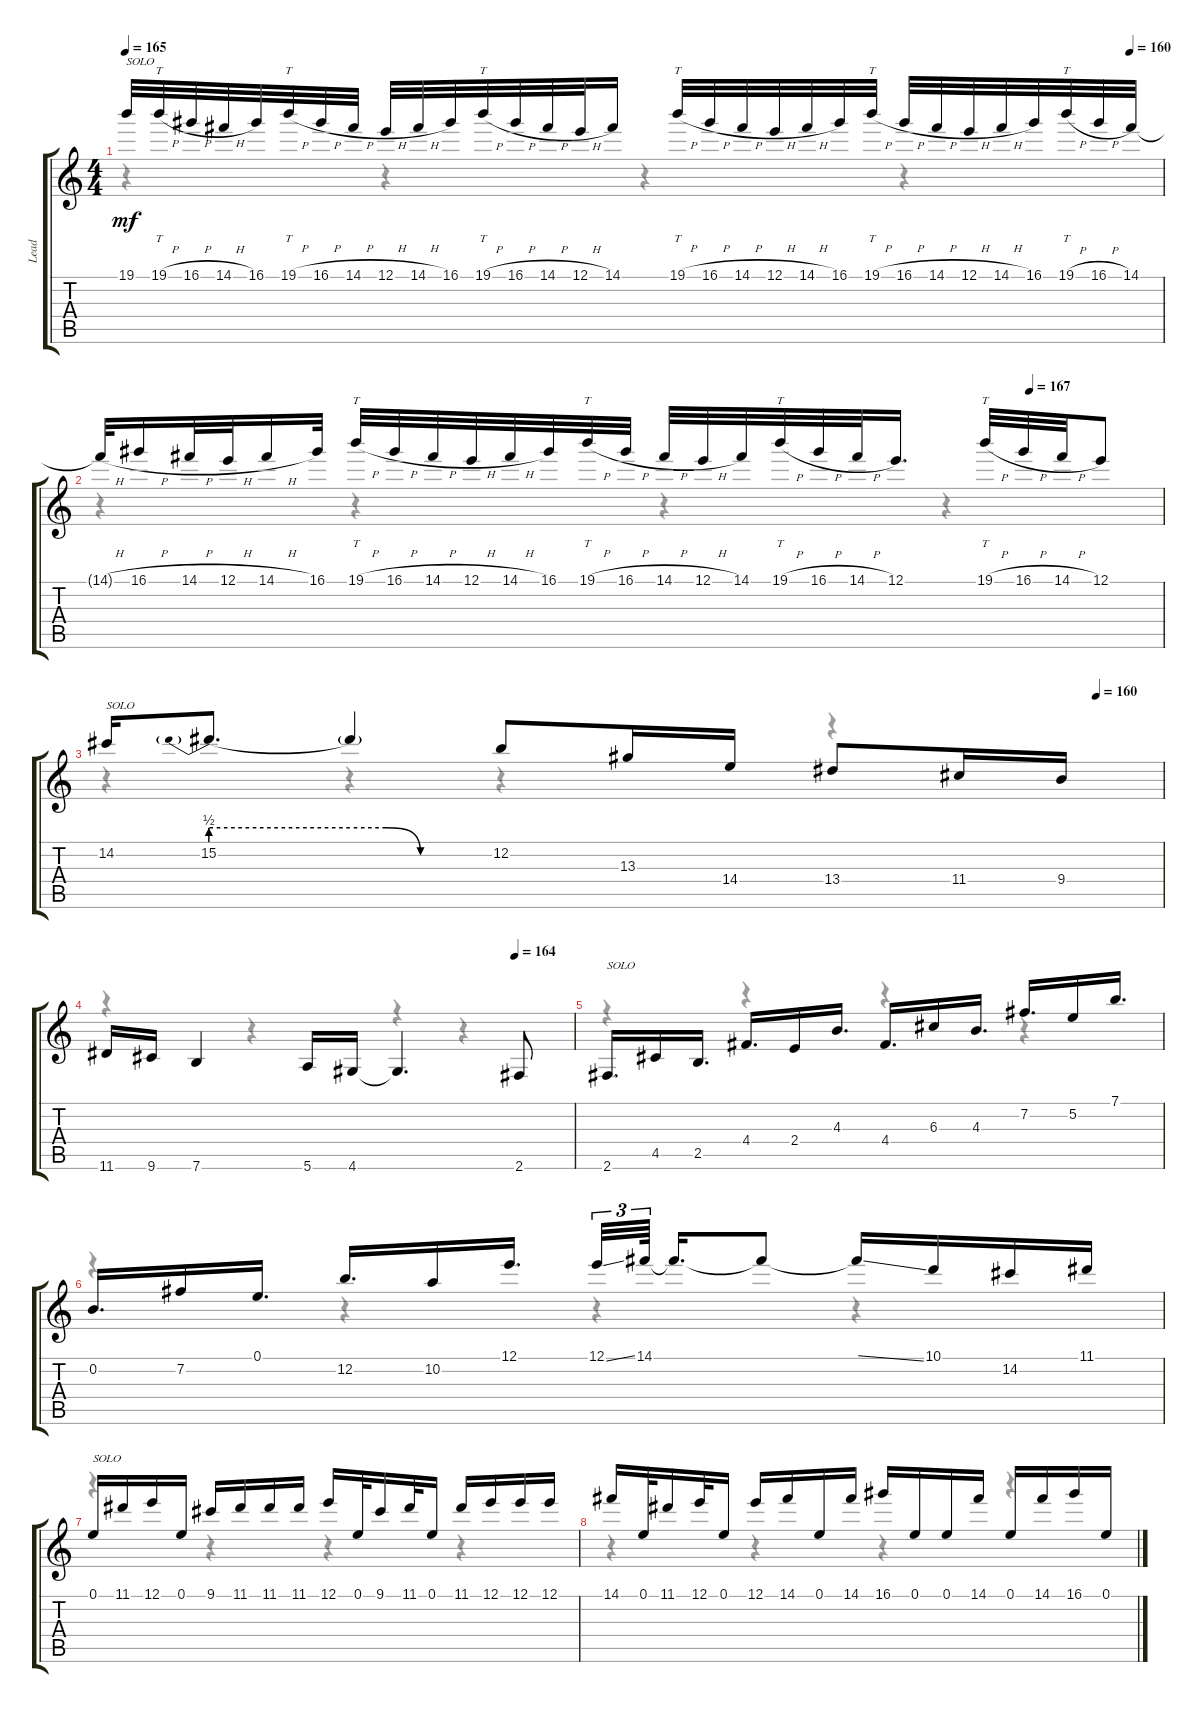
\track ("Lead" "Lead") {instrument overdrivenguitar}
\staff {score tabs}
\tuning (E4 B3 G3 D3 A2 E2) {hide}
\voice
\ts (4 4)
\tempo 165
\tempo (160 0.96875)
\clef g2
\ks c
19.1{t}.32{txt "SOLO" dy mf} 19.1{h}.32{tt} 16.1{h}.32 14.1{h}.32 16.1.32 19.1{h}.32{tt} 16.1{h}.32 14.1{h}.32 12.1{h}.32 14.1{h}.32 16.1.32 19.1{h}.32{tt} 16.1{h}.32 14.1{h}.32 12.1{h}.32 14.1.16 19.1{h}.32{tt} 16.1{h}.32 14.1{h}.32 12.1{h}.32 14.1{h}.32 16.1.32 19.1{h}.32{tt} 16.1{h}.32 14.1{h}.32 12.1{h}.32 14.1{h}.32 16.1.32 19.1{h}.32{tt} 16.1{h}.32 14.1.32 |
\tempo (167 0.875)
14.1{h t}.32 16.1{h}.16 14.1{h}.32 12.1{h}.32 14.1{h}.16 16.1.32 19.1{h}.32{tt} 16.1{h}.32 14.1{h}.32 12.1{h}.32 14.1{h}.32 16.1.32 19.1{h}.32{tt} 16.1{h}.32 14.1{h}.32 12.1{h}.32 14.1.32 19.1{h}.32{tt} 16.1{h}.32 14.1{h}.32 12.1.16{d} 19.1{h}.32{tt} 16.1{h}.32 14.1{h}.32 12.1.8 |
\tempo (160 0.9375)
14.2.16{txt "SOLO"} 15.2{be (prebend 0 2 60 2)}.8{d} 15.2{be (custom 0 2 15 2 30 0 60 0) t}.4 12.2.8 13.3.16 14.4.16 13.4.8 11.4.16 9.4.16 |
\tempo (164 0.875)
11.6.16 9.6.16 7.6.4 5.6.16 4.6.16 4.6{t}.4{d} 2.6.8 |
2.6.16{d txt "SOLO"} 4.5.16 2.5.16{d} 4.4.16{d} 2.4.16 4.3.16{d} 4.4.16{d} 6.3.16 4.3.16{d} 7.2.16{d} 5.2.16 7.1.16{d} |
0.2.16{d} 7.2.16 0.1.16{d} 12.2.16{d} 10.2.16 12.1.16{d} 12.1{ss}.32{tu (3 2)} 14.1.64{tu (3 2) beam splitsecondary} 14.1{t}.16{d} 14.1{t}.8 14.1{ss t}.16 10.1.16 14.2.16 11.1.16 |
0.1.16{txt "SOLO"} 11.1.16 12.1.16 0.1.16 9.1.16 11.1.16 11.1.16 11.1.16 12.1.16 0.1.32 9.1.16 11.1.32 0.1.16 11.1.16 12.1.16 12.1.16 12.1.16 |
14.1.16 0.1.32 11.1.16 12.1.32 0.1.16 12.1.16 14.1.16 0.1.16 14.1.16 16.1.16 0.1.16 0.1.16 14.1.16 0.1.16 14.1.16 16.1.16 0.1.16
\voice
\clef g2
\ottava regular
\simile none
\ks c
r.4{dy f} r.4 r.4 r.4 |
r.4 r.4 r.4 r.4 |
r.4 r.4 r.4 r.4 |
r.4 r.4 r.4 r.4 |
r.4 r.4 r.4 r.4 |
r.4 r.4 r.4 r.4 |
r.4 r.4 r.4 r.4 |
r.4 r.4 r.4 r.4
